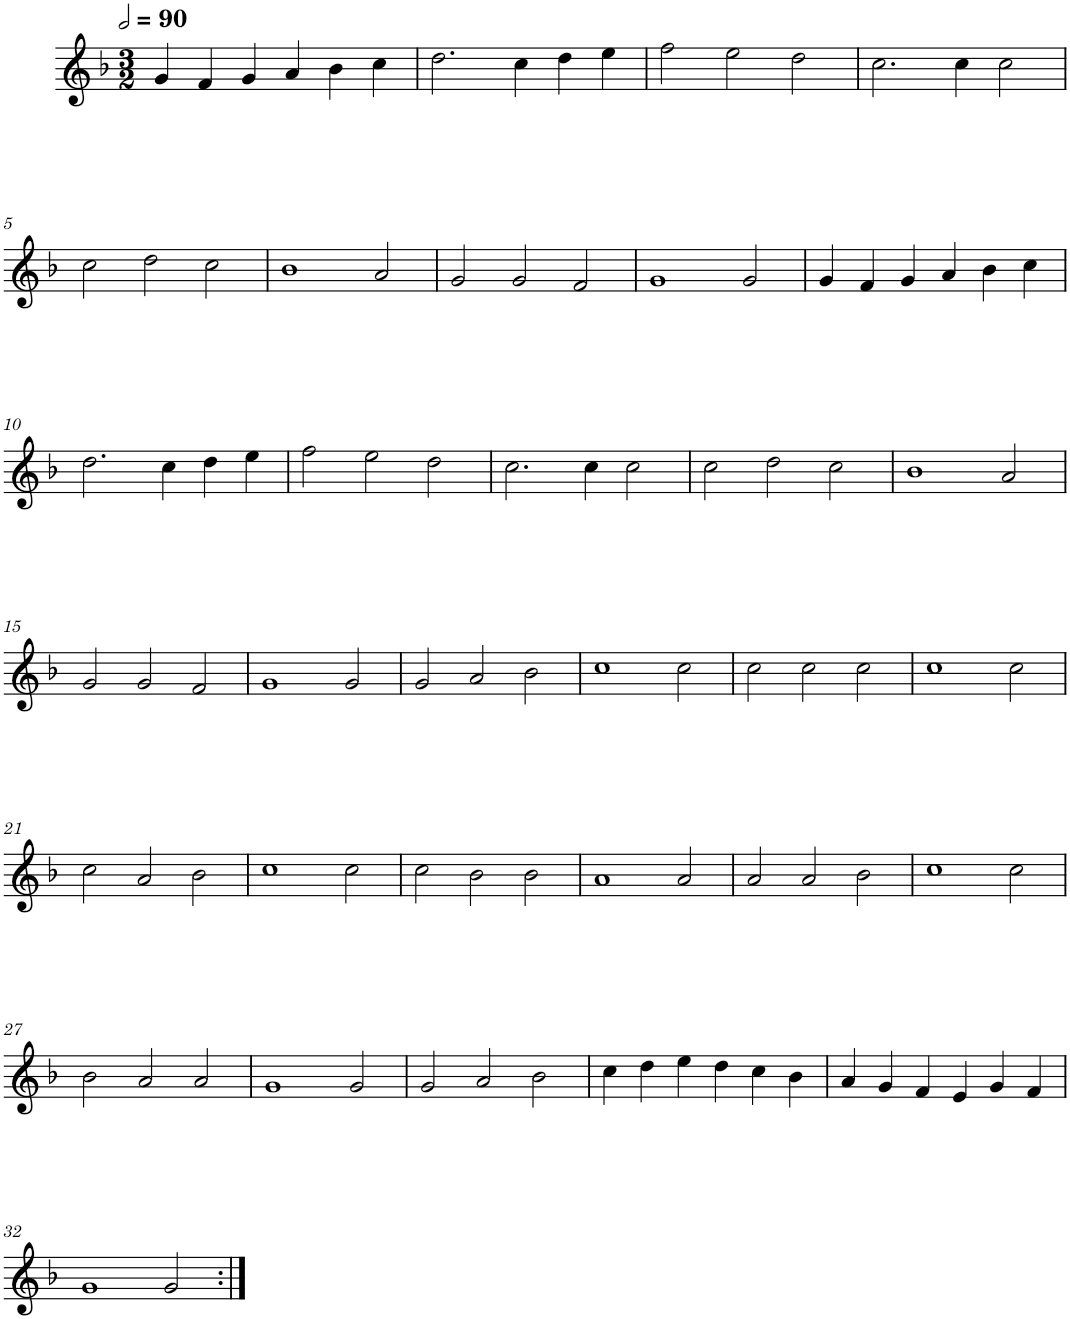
**kern
*part1
*staff1
*I"Quatre parties
*clefG2
*k[b-]
*M3/2
*MM180
=1
4g/
4f/
4g/
4a/
4b-\
4cc\
=2
2.dd\
4cc\
4dd\
4ee\
=3
2ff\
2ee\
2dd\
=4
2.cc\
4cc\
2cc\
!!LO:LB:g=z
=5
2cc\
2dd\
2cc\
=6
1b-
2a/
=7
2g/
2g/
2f/
=8
1g
2g/
=9
4g/
4f/
4g/
4a/
4b-\
4cc\
!!LO:LB:g=z
=10
2.dd\
4cc\
4dd\
4ee\
=11
2ff\
2ee\
2dd\
=12
2.cc\
4cc\
2cc\
=13
2cc\
2dd\
2cc\
=14
1b-
2a/
!!LO:LB:g=z
=15
2g/
2g/
2f/
=16
1g
2g/
=17
2g/
2a/
2b-\
=18
1cc
2cc\
=19
2cc\
2cc\
2cc\
=20
1cc
2cc\
!!LO:LB:g=z
=21
2cc\
2a/
2b-\
=22
1cc
2cc\
=23
2cc\
2b-\
2b-\
=24
1a
2a/
=25
2a/
2a/
2b-\
=26
1cc
2cc\
!!LO:LB:g=z
=27
2b-\
2a/
2a/
=28
1g
2g/
=29
2g/
2a/
2b-\
=30
4cc\
4dd\
4ee\
4dd\
4cc\
4b-\
=31
4a/
4g/
4f/
4e/
4g/
4f/
!!LO:LB:g=z
=32
1g
2g/
=:|!
*-
